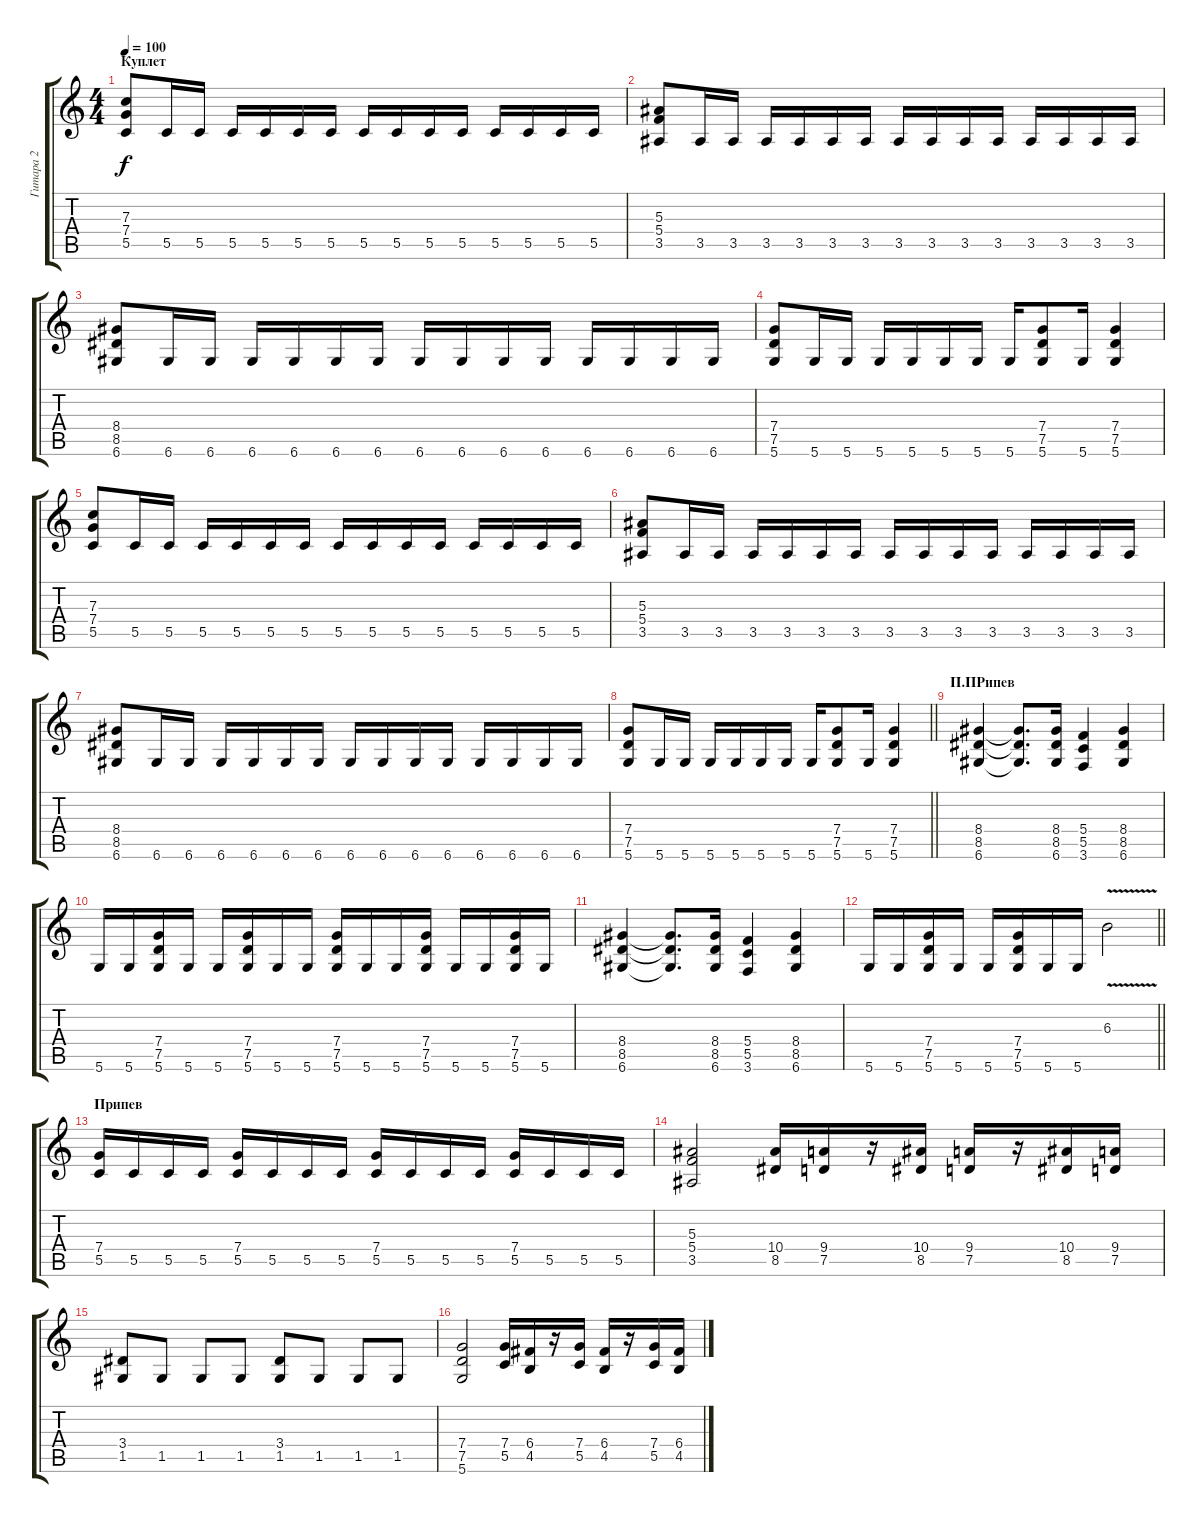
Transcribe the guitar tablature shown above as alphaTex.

\track ("Гитара 2" "Гитара 2") {instrument distortionguitar}
\staff {score tabs}
\tuning (D4 A3 F3 C3 G2 D2) {hide}
\ts (4 4)
\section ("" "Куплет")
\tempo 100
\clef g2
\ks c
(7.3 7.4 5.5).8{dy f} 5.5.16 5.5.16 5.5.16 5.5.16 5.5.16 5.5.16 5.5.16 5.5.16 5.5.16 5.5.16 5.5.16 5.5.16 5.5.16 5.5.16 |
(5.3 5.4 3.5).8 3.5.16 3.5.16 3.5.16 3.5.16 3.5.16 3.5.16 3.5.16 3.5.16 3.5.16 3.5.16 3.5.16 3.5.16 3.5.16 3.5.16 |
(8.4 8.5 6.6).8 6.6.16 6.6.16 6.6.16 6.6.16 6.6.16 6.6.16 6.6.16 6.6.16 6.6.16 6.6.16 6.6.16 6.6.16 6.6.16 6.6.16 |
(7.4 7.5 5.6).8 5.6.16 5.6.16 5.6.16 5.6.16 5.6.16 5.6.16 5.6.16 (7.4 7.5 5.6).8 5.6.16 (7.4 7.5 5.6).4 |
(7.3 7.4 5.5).8 5.5.16 5.5.16 5.5.16 5.5.16 5.5.16 5.5.16 5.5.16 5.5.16 5.5.16 5.5.16 5.5.16 5.5.16 5.5.16 5.5.16 |
(5.3 5.4 3.5).8 3.5.16 3.5.16 3.5.16 3.5.16 3.5.16 3.5.16 3.5.16 3.5.16 3.5.16 3.5.16 3.5.16 3.5.16 3.5.16 3.5.16 |
(8.4 8.5 6.6).8 6.6.16 6.6.16 6.6.16 6.6.16 6.6.16 6.6.16 6.6.16 6.6.16 6.6.16 6.6.16 6.6.16 6.6.16 6.6.16 6.6.16 |
\barLineRight lightlight
(7.4 7.5 5.6).8 5.6.16 5.6.16 5.6.16 5.6.16 5.6.16 5.6.16 5.6.16 (7.4 7.5 5.6).8 5.6.16 (7.4 7.5 5.6).4 |
\section ("" "П.ПРипев")
(8.4 8.5 6.6).4 (8.4{t} 8.5{t} 6.6{t}).8{d} (8.4 8.5 6.6).16 (5.4 5.5 3.6).4 (8.4 8.5 6.6).4 |
5.6.16 5.6.16 (7.4 7.5 5.6).16 5.6.16 5.6.16 (7.4 7.5 5.6).16 5.6.16 5.6.16 (7.4 7.5 5.6).16 5.6.16 5.6.16 (7.4 7.5 5.6).16 5.6.16 5.6.16 (7.4 7.5 5.6).16 5.6.16 |
(8.4 8.5 6.6).4 (8.4{t} 8.5{t} 6.6{t}).8{d} (8.4 8.5 6.6).16 (5.4 5.5 3.6).4 (8.4 8.5 6.6).4 |
\barLineRight lightlight
5.6.16 5.6.16 (7.4 7.5 5.6).16 5.6.16 5.6.16 (7.4 7.5 5.6).16 5.6.16 5.6.16 6.3{v}.2 |
\section ("" "Припев")
(7.4 5.5).16 5.5.16 5.5.16 5.5.16 (7.4 5.5).16 5.5.16 5.5.16 5.5.16 (7.4 5.5).16 5.5.16 5.5.16 5.5.16 (7.4 5.5).16 5.5.16 5.5.16 5.5.16 |
(5.3 5.4 3.5).2 (10.4 8.5).16 (9.4 7.5).16 r.16 (10.4 8.5).16 (9.4 7.5).16 r.16 (10.4 8.5).16 (9.4 7.5).16 |
(3.4 1.5).8 1.5.8 1.5.8 1.5.8 (3.4 1.5).8 1.5.8 1.5.8 1.5.8 |
(7.4 7.5 5.6).2 (7.4 5.5).16 (6.4 4.5).16 r.16 (7.4 5.5).16 (6.4 4.5).16 r.16 (7.4 5.5).16 (6.4 4.5).16
